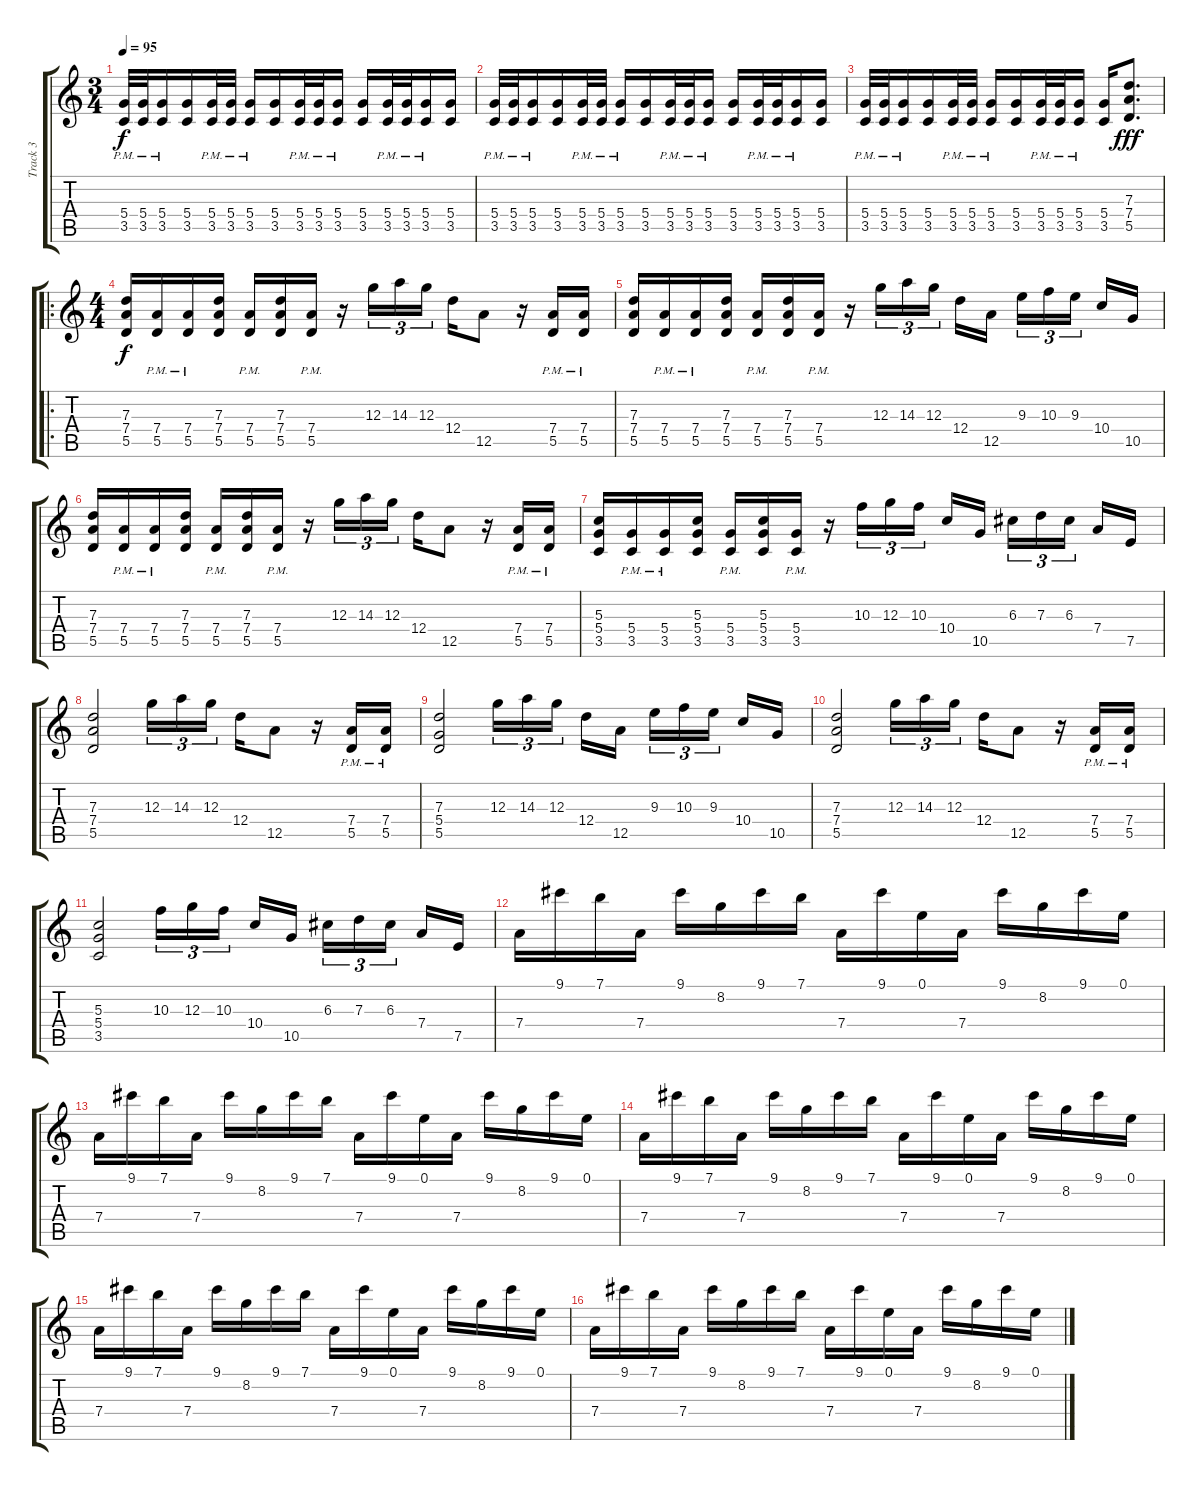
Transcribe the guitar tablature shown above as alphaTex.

\track ("Track 3" "Track 3") {instrument overdrivenguitar}
\staff {score tabs}
\tuning (E4 B3 G3 D3 A2 E2) {hide}
\ts (3 4)
\tempo 95
\clef g2
\ks c
(5.4{pm} 3.5{pm}).32{dy f} (5.4{pm} 3.5{pm}).32 (5.4{pm} 3.5{pm}).16 (5.4 3.5).16 (5.4{pm} 3.5{pm}).32 (5.4{pm} 3.5{pm}).32 (5.4{pm} 3.5{pm}).16 (5.4 3.5).16 (5.4{pm} 3.5{pm}).32 (5.4{pm} 3.5{pm}).32 (5.4{pm} 3.5{pm}).16 (5.4 3.5).16 (5.4{pm} 3.5{pm}).32 (5.4{pm} 3.5{pm}).32 (5.4{pm} 3.5{pm}).16 (5.4 3.5).16 |
(5.4{pm} 3.5{pm}).32 (5.4{pm} 3.5{pm}).32 (5.4{pm} 3.5{pm}).16 (5.4 3.5).16 (5.4{pm} 3.5{pm}).32 (5.4{pm} 3.5{pm}).32 (5.4{pm} 3.5{pm}).16 (5.4 3.5).16 (5.4{pm} 3.5{pm}).32 (5.4{pm} 3.5{pm}).32 (5.4{pm} 3.5{pm}).16 (5.4 3.5).16 (5.4{pm} 3.5{pm}).32 (5.4{pm} 3.5{pm}).32 (5.4{pm} 3.5{pm}).16 (5.4 3.5).16 |
(5.4{pm} 3.5{pm}).32 (5.4{pm} 3.5{pm}).32 (5.4{pm} 3.5{pm}).16 (5.4 3.5).16 (5.4{pm} 3.5{pm}).32 (5.4{pm} 3.5{pm}).32 (5.4{pm} 3.5{pm}).16 (5.4 3.5).16 (5.4{pm} 3.5{pm}).32 (5.4{pm} 3.5{pm}).32 (5.4{pm} 3.5{pm}).16 (5.4 3.5).16 (7.3 7.4 5.5).8{d dy fff} |
\ro
\ts (4 4)
(7.3 7.4 5.5).16{dy f} (7.4{pm} 5.5{pm}).16 (7.4{pm} 5.5{pm}).16 (7.3 7.4 5.5).16 (7.4{pm} 5.5{pm}).16 (7.3 7.4 5.5).16 (7.4{pm} 5.5{pm}).16 r.16 12.3.16{tu (3 2)} 14.3.16{tu (3 2)} 12.3.16{tu (3 2) beam splitsecondary} 12.4.16 12.5.8 r.16 (7.4{pm} 5.5{pm}).16 (7.4{pm} 5.5{pm}).16 |
(7.3 7.4 5.5).16 (7.4{pm} 5.5{pm}).16 (7.4{pm} 5.5{pm}).16 (7.3 7.4 5.5).16 (7.4{pm} 5.5{pm}).16 (7.3 7.4 5.5).16 (7.4{pm} 5.5{pm}).16 r.16 12.3.16{tu (3 2)} 14.3.16{tu (3 2)} 12.3.16{tu (3 2) beam splitsecondary} 12.4.16 12.5.16 9.3.16{tu (3 2)} 10.3.16{tu (3 2)} 9.3.16{tu (3 2) beam splitsecondary} 10.4.16 10.5.16 |
(7.3 7.4 5.5).16 (7.4{pm} 5.5{pm}).16 (7.4{pm} 5.5{pm}).16 (7.3 7.4 5.5).16 (7.4{pm} 5.5{pm}).16 (7.3 7.4 5.5).16 (7.4{pm} 5.5{pm}).16 r.16 12.3.16{tu (3 2)} 14.3.16{tu (3 2)} 12.3.16{tu (3 2) beam splitsecondary} 12.4.16 12.5.8 r.16 (7.4{pm} 5.5{pm}).16 (7.4{pm} 5.5{pm}).16 |
(5.3 5.4 3.5).16 (5.4{pm} 3.5{pm}).16 (5.4{pm} 3.5{pm}).16 (5.3 5.4 3.5).16 (5.4{pm} 3.5{pm}).16 (5.3 5.4 3.5).16 (5.4{pm} 3.5{pm}).16 r.16 10.3.16{tu (3 2)} 12.3.16{tu (3 2)} 10.3.16{tu (3 2) beam splitsecondary} 10.4.16 10.5.16 6.3.16{tu (3 2)} 7.3.16{tu (3 2)} 6.3.16{tu (3 2) beam splitsecondary} 7.4.16 7.5.16 |
(7.3 7.4 5.5).2 12.3.16{tu (3 2)} 14.3.16{tu (3 2)} 12.3.16{tu (3 2) beam splitsecondary} 12.4.16 12.5.8 r.16 (7.4{pm} 5.5{pm}).16 (7.4{pm} 5.5{pm}).16 |
(7.3 5.4 5.5).2 12.3.16{tu (3 2)} 14.3.16{tu (3 2)} 12.3.16{tu (3 2) beam splitsecondary} 12.4.16 12.5.16 9.3.16{tu (3 2)} 10.3.16{tu (3 2)} 9.3.16{tu (3 2) beam splitsecondary} 10.4.16 10.5.16 |
(7.3 7.4 5.5).2 12.3.16{tu (3 2)} 14.3.16{tu (3 2)} 12.3.16{tu (3 2) beam splitsecondary} 12.4.16 12.5.8 r.16 (7.4{pm} 5.5{pm}).16 (7.4{pm} 5.5{pm}).16 |
(5.3 5.4 3.5).2 10.3.16{tu (3 2)} 12.3.16{tu (3 2)} 10.3.16{tu (3 2) beam splitsecondary} 10.4.16 10.5.16 6.3.16{tu (3 2)} 7.3.16{tu (3 2)} 6.3.16{tu (3 2) beam splitsecondary} 7.4.16 7.5.16 |
7.4.16 9.1.16 7.1.16 7.4.16 9.1.16 8.2.16 9.1.16 7.1.16 7.4.16 9.1.16 0.1.16 7.4.16 9.1.16 8.2.16 9.1.16 0.1.16 |
7.4.16 9.1.16 7.1.16 7.4.16 9.1.16 8.2.16 9.1.16 7.1.16 7.4.16 9.1.16 0.1.16 7.4.16 9.1.16 8.2.16 9.1.16 0.1.16 |
7.4.16 9.1.16 7.1.16 7.4.16 9.1.16 8.2.16 9.1.16 7.1.16 7.4.16 9.1.16 0.1.16 7.4.16 9.1.16 8.2.16 9.1.16 0.1.16 |
7.4.16 9.1.16 7.1.16 7.4.16 9.1.16 8.2.16 9.1.16 7.1.16 7.4.16 9.1.16 0.1.16 7.4.16 9.1.16 8.2.16 9.1.16 0.1.16 |
7.4.16 9.1.16 7.1.16 7.4.16 9.1.16 8.2.16 9.1.16 7.1.16 7.4.16 9.1.16 0.1.16 7.4.16 9.1.16 8.2.16 9.1.16 0.1.16
